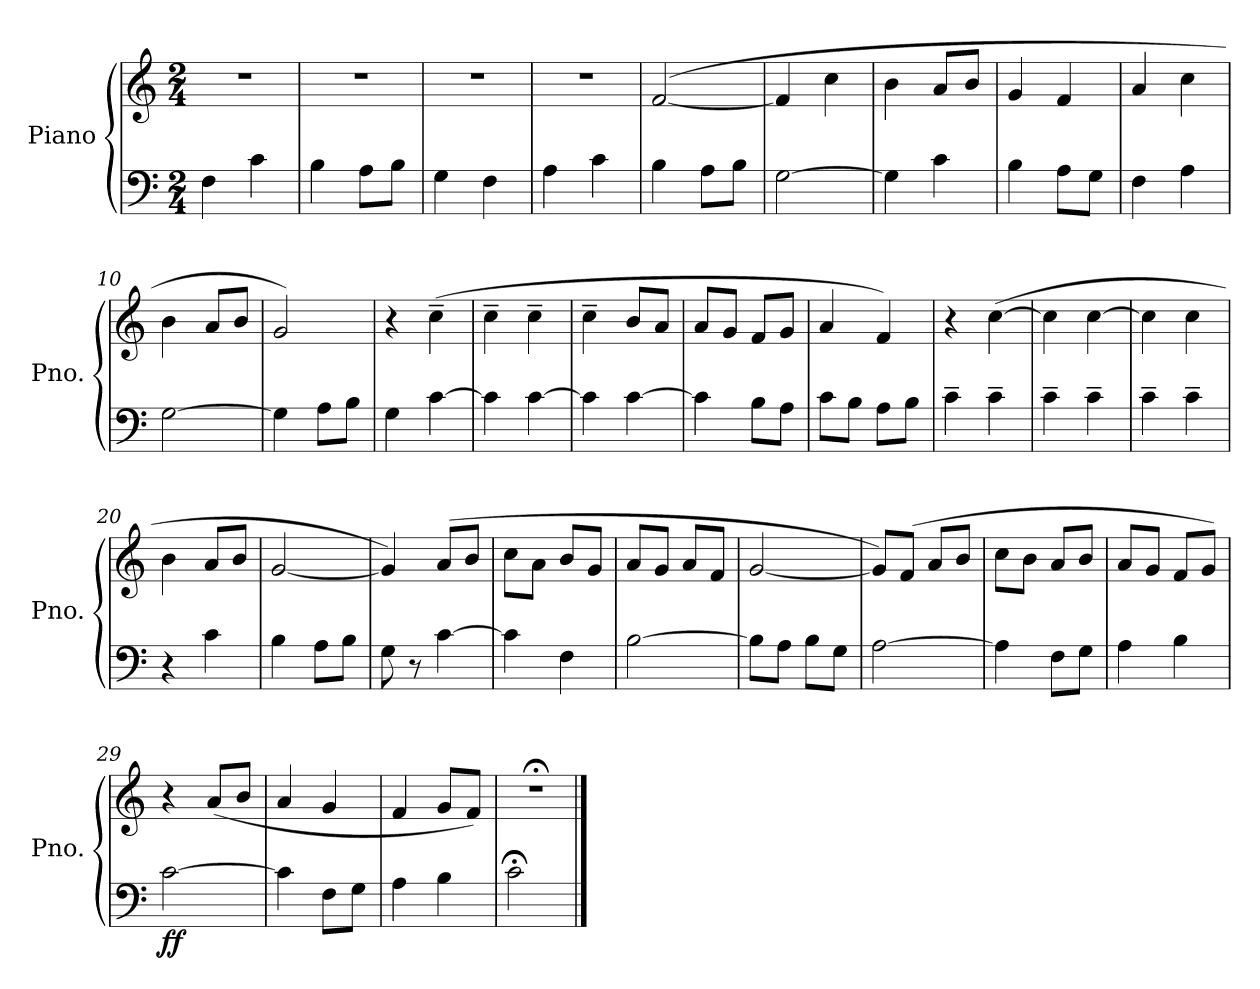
**kern	**kern	**dynam
*part1	*part1	*part1
*staff2	*staff1	*staff1/2
*I"Piano	*	*
*I'Pno.	*	*
*clefF4	*clefG2	*
*k[]	*k[]	*
*M2/4	*M2/4	*
*MM116	*MM116	*
=1	=1	=1
!	!	!LO:DY:b=2
!	!	!LO:DY:n=1:b
4F\	2r	mf mf
4c\	.	.
=2	=2	=2
4B\	2r	.
8A\L	.	.
8B\J	.	.
=3	=3	=3
4G\	2r	.
4F\	.	.
=4	=4	=4
4A\	2r	.
4c\	.	.
=5	=5	=5
4B\	(>[2f/	.
8A\L	.	.
8B\J	.	.
=6	=6	=6
[2G\	4f/]	.
.	4cc\	.
=7	=7	=7
4G\]	4b\	.
4c\	8a/L	.
.	8b/J	.
=8	=8	=8
4B\	4g/	.
8A\L	4f/	.
8G\J	.	.
=9	=9	=9
4F\	4a/	.
4A\	4cc\	.
=10	=10	=10
[2G\	4b\	.
.	8a/L	.
.	8b/J	.
=11	=11	=11
4G\]	2g/)	.
8A\L	.	.
8B\J	.	.
=12	=12	=12
4G\	4r	.
[4c\	(>4cc~\	.
=13	=13	=13
4c\]	4cc~\	.
[4c\	4cc~\	.
=14	=14	=14
4c\]	4cc~\	.
[4c\	8b/L	.
.	8a/J	.
=15	=15	=15
4c\]	8a/L	.
.	8g/J	.
8B\L	8f/L	.
8A\J	8g/J	.
=16	=16	=16
8c\L	4a/	.
8B\J	.	.
8A\L	4f/)	.
8B\J	.	.
=17	=17	=17
4c~\	4r	.
4c~\	(>[4cc\	.
=18	=18	=18
4c~\	4cc\]	.
4c~\	[4cc\	.
=19	=19	=19
4c~\	4cc\]	.
4c~\	4cc\	.
=20	=20	=20
4r	4b\	.
4c\	8a/L	.
.	8b/J	.
=21	=21	=21
4B\	[2g/	.
8A\L	.	.
8B\J	.	.
=22	=22	=22
8G\	4g/])	.
8r	.	.
[4c\	(>8a/L	.
.	8b/J	.
=23	=23	=23
4c\]	8cc\L	.
.	8a\J	.
4F\	8b/L	.
.	8g/J	.
=24	=24	=24
[2B\	8a/L	.
.	8g/J	.
.	8a/L	.
.	8f/J	.
=25	=25	=25
8B\L]	[2g/	.
8A\J	.	.
8B\L	.	.
8G\J	.	.
=26	=26	=26
[2A\	8g/L])	.
.	(>8f/J	.
.	8a/L	.
.	8b/J	.
=27	=27	=27
4A\]	8cc\L	.
.	8b\J	.
8F\L	8a/L	.
8G\J	8b/J	.
=28	=28	=28
4A\	8a/L	.
.	8g/J	.
4B\	8f/L	.
.	8g/J)	.
=29	=29	=29
!	!	!LO:DY:b=2
!	!	!LO:DY:n=1:b
[2c\	4r	f f
.	(>8a/L	.
.	8b/J	.
=30	=30	=30
4c\]	4a/	.
8F\L	4g/	.
8G\J	.	.
=31	=31	=31
4A\	4f/	.
4B\	8g/L	.
.	8f/J)	.
=32	=32	=32
2c;<\	2r;<	.
==	==	==
*-	*-	*-
